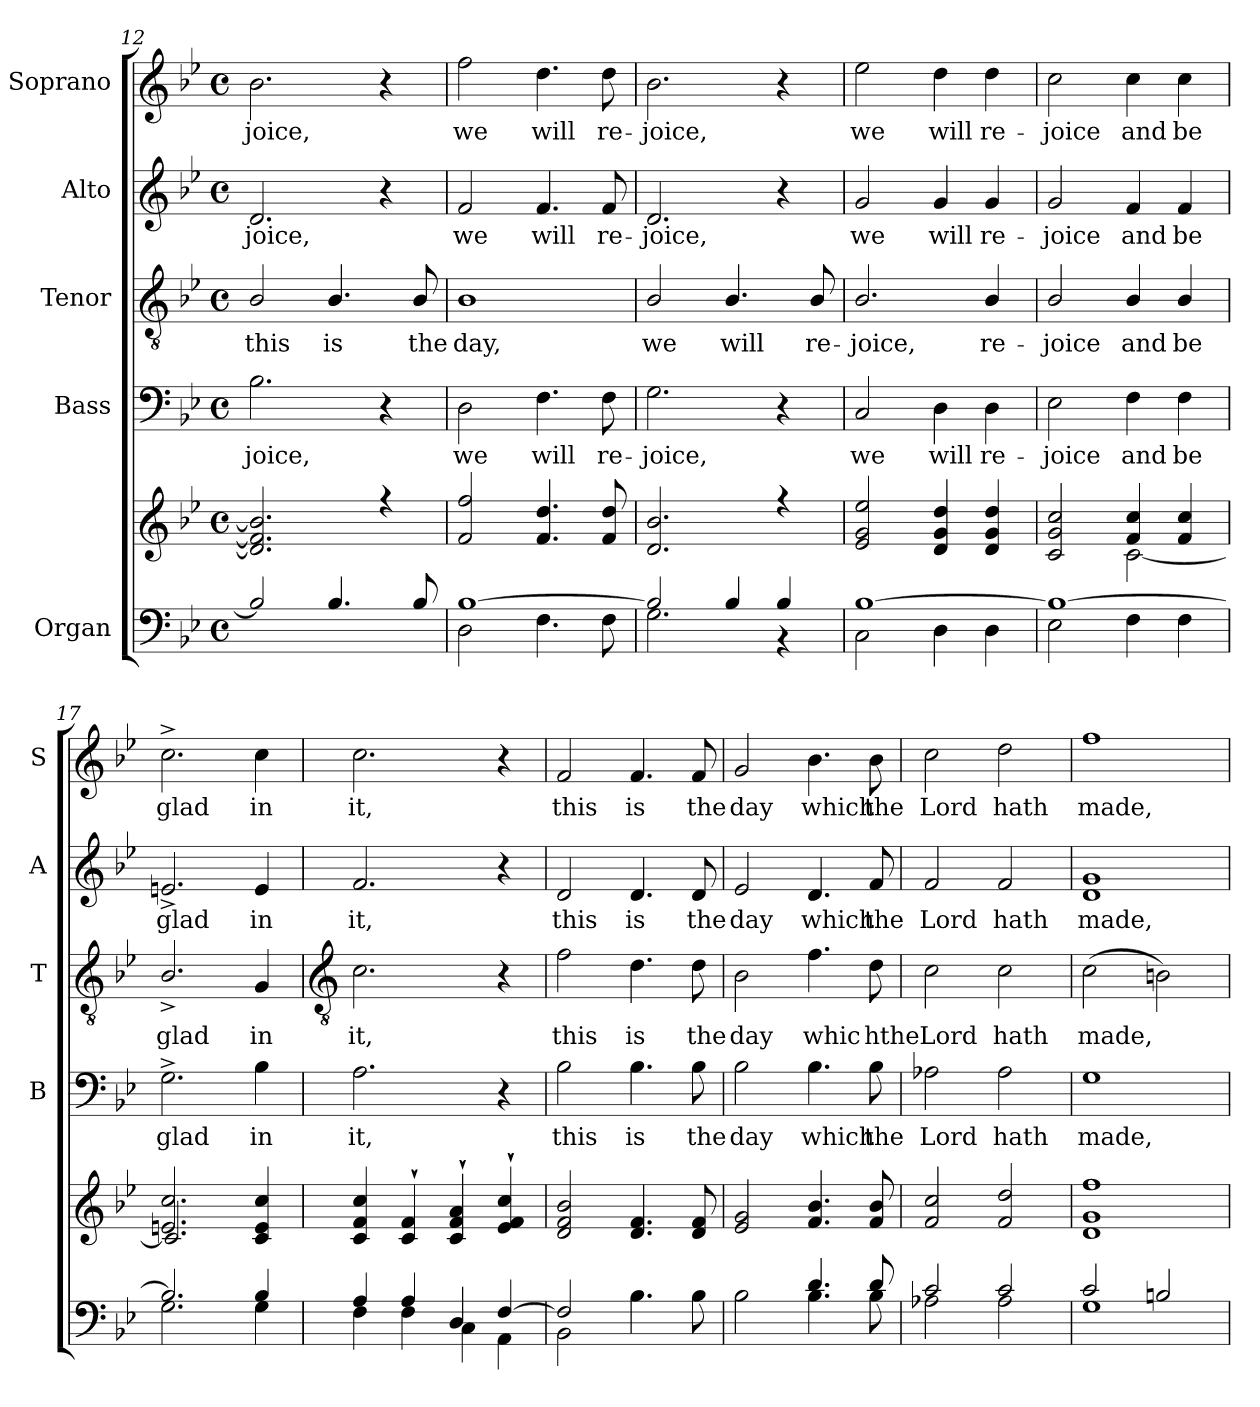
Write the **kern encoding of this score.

**kern	**kern	**kern	**text	**kern	**text	**kern	**text	**kern	**text
*part5	*part5	*part4	*part4	*part3	*part3	*part2	*part2	*part1	*part1
*staff6	*staff5	*staff4	*staff4	*staff3	*staff3	*staff2	*staff2	*staff1	*staff1
*I"Organ	*	*I"Bass	*	*I"Tenor	*	*I"Alto	*	*I"Soprano	*
*	*	*I'B	*	*I'T	*	*I'A	*	*I'S	*
*clefF4	*clefG2	*clefF4	*	*clefGv2	*	*clefG2	*	*clefG2	*
*k[b-e-]	*k[b-e-]	*k[b-e-]	*	*k[b-e-]	*	*k[b-e-]	*	*k[b-e-]	*
*B-:	*B-:	*B-:	*	*B-:	*	*B-:	*	*B-:	*
*M4/4	*M4/4	*M4/4	*	*M4/4	*	*M4/4	*	*M4/4	*
*met(c)	*met(c)	*met(c)	*	*met(c)	*	*met(c)	*	*met(c)	*
=12	=12	=12	=12	=12	=12	=12	=12	=12	=12
*^	*^	*	*	*	*	*	*	*	*
!	!	!	!	!	!LO:LY:b	!	!LO:LY:b	!	!LO:LY:b	!	!LO:LY:b
2B-/]	1ryy	2.d] 2.f] 2.b-]	1ryy	2.B-	-joice,	2B-/	this	2.d	-joice,	2.b-	-joice,
!	!	!	!	!	!	!	!LO:LY:b	!	!	!	!
4.B-/	.	.	.	.	.	4.B-/	is	.	.	.	.
.	.	4r	.	4r	.	.	.	4r	.	4r	.
!	!	!	!	!	!	!	!LO:LY:b	!	!	!	!
8B-/	.	.	.	.	.	8B-/	the	.	.	.	.
=13	=13	=13	=13	=13	=13	=13	=13	=13	=13	=13	=13
!	!	!	!	!	!LO:LY:b	!	!LO:LY:b	!	!LO:LY:b	!	!LO:LY:b
[1B-/	2D\	2f 2ff	1ryy	2D	we	1B-	day,	2f	we	2ff	we
!	!	!	!	!	!LO:LY:b	!	!	!	!LO:LY:b	!	!LO:LY:b
.	4.F\	4.f 4.dd	.	4.F	will	.	.	4.f	will	4.dd	will
!	!	!	!	!	!LO:LY:b	!	!	!	!LO:LY:b	!	!LO:LY:b
.	8F\	8f 8dd	.	8F	re-	.	.	8f	re-	8dd	re-
=14	=14	=14	=14	=14	=14	=14	=14	=14	=14	=14	=14
!	!	!	!	!	!LO:LY:b	!	!LO:LY:b	!	!LO:LY:b	!	!LO:LY:b
2B-/]	2.G\	2.d 2.b-	1ryy	2.G	-joice,	2B-/	we	2.d	-joice,	2.b-	-joice,
!	!	!	!	!	!	!	!LO:LY:b	!	!	!	!
4B-/	.	.	.	.	.	4.B-/	will	.	.	.	.
4B-/	4r	4r	.	4r	.	.	.	4r	.	4r	.
!	!	!	!	!	!	!	!LO:LY:b	!	!	!	!
.	.	.	.	.	.	8B-/	re-	.	.	.	.
=15	=15	=15	=15	=15	=15	=15	=15	=15	=15	=15	=15
!	!	!	!	!	!LO:LY:b	!	!LO:LY:b	!	!LO:LY:b	!	!LO:LY:b
[1B-/	2C\	2e- 2g 2ee-	1ryy	2C	we	2.B-/	-joice,	2g	we	2ee-	we
!	!	!	!	!	!LO:LY:b	!	!	!	!LO:LY:b	!	!LO:LY:b
.	4D\	4d 4g 4dd	.	4D	will	.	.	4g	will	4dd	will
!	!	!	!	!	!LO:LY:b	!	!LO:LY:b	!	!LO:LY:b	!	!LO:LY:b
.	4D\	4d 4g 4dd	.	4D	re-	4B-/	re-	4g	re-	4dd	re-
=16	=16	=16	=16	=16	=16	=16	=16	=16	=16	=16	=16
!	!	!	!	!	!LO:LY:b	!	!LO:LY:b	!	!LO:LY:b	!	!LO:LY:b
1B-/_	2E-\	2c 2g 2cc	2ryy	2E-	-joice	2B-/	-joice	2g	-joice	2cc	-joice
!	!	!	!	!	!LO:LY:b	!	!LO:LY:b	!	!LO:LY:b	!	!LO:LY:b
.	4F\	4f 4cc	[2c\	4F	and	4B-/	and	4f	and	4cc	and
!	!	!	!	!	!LO:LY:b	!	!LO:LY:b	!	!LO:LY:b	!	!LO:LY:b
.	4F\	4f 4cc	.	4F	be	4B-/	be	4f	be	4cc	be
=17	=17	=17	=17	=17	=17	=17	=17	=17	=17	=17	=17
!	!	!	!	!	!LO:LY:b	!	!LO:LY:b	!	!LO:LY:b	!	!LO:LY:b
2.B-/]	2.G\	2.en 2.cc	2.c/]	2.G^	glad	2.B-^/	glad	2.en^	glad	2.cc^	glad
!	!	!	!	!	!LO:LY:b	!	!LO:LY:b	!	!LO:LY:b	!	!LO:LY:b
4B-/	4G\	4c 4e 4cc	4ryy	4B-	in	4G	in	4e	in	4cc	in
!!LO:LB:g=z
=18	=18	=18	=18	=18	=18	=18	=18	=18	=18	=18	=18
*	*	*	*	*	*	*clefGv2	*	*	*	*	*
!	!	!	!	!	!LO:LY:b	!	!LO:LY:b	!	!LO:LY:b	!	!LO:LY:b
4A/	4F\	4c 4f 4cc	1ryy	2.A	it,	2.c	it,	2.f	it,	2.cc	it,
4A/	4F\	4c` 4f`	.	.	.	.	.	.	.	.	.
4D/	4C\	4c` 4f` 4a`	.	.	.	.	.	.	.	.	.
[4F/	4AA\	4e-` 4f` 4cc`	.	4r	.	4r	.	4r	.	4r	.
=19	=19	=19	=19	=19	=19	=19	=19	=19	=19	=19	=19
!	!	!	!	!	!LO:LY:b	!	!LO:LY:b	!	!LO:LY:b	!	!LO:LY:b
2F/]	2BB-\	2d 2f 2b-	1ryy	2B-	this	2f	this	2d	this	2f	this
!	!	!	!	!	!LO:LY:b	!	!LO:LY:b	!	!LO:LY:b	!	!LO:LY:b
2ryy	4.B-\	4.d 4.f	.	4.B-	is	4.d	is	4.d	is	4.f	is
!	!	!	!	!	!LO:LY:b	!	!LO:LY:b	!	!LO:LY:b	!	!LO:LY:b
.	8B-\	8d 8f	.	8B-	the	8d	the	8d	the	8f	the
=20	=20	=20	=20	=20	=20	=20	=20	=20	=20	=20	=20
!	!	!	!	!	!LO:LY:b	!	!LO:LY:b	!	!LO:LY:b	!	!LO:LY:b
2ryy	2B-\	2e- 2g	1ryy	2B-	day	2B-	day	2e-	day	2g	day
!	!	!	!	!	!LO:LY:b	!	!LO:LY:b	!	!LO:LY:b	!	!LO:LY:b
4.d/	4.B-\	4.f 4.b-	.	4.B-	which	4.f	whic	4.d	which	4.b-	which
!	!	!	!	!	!LO:LY:b	!	!LO:LY:b	!	!LO:LY:b	!	!LO:LY:b
8d/	8B-\	8f 8b-	.	8B-	the	8d	hthe	8f	the	8b-	the
=21	=21	=21	=21	=21	=21	=21	=21	=21	=21	=21	=21
!	!	!	!	!	!LO:LY:b	!	!LO:LY:b	!	!LO:LY:b	!	!LO:LY:b
2c/	2A-X\	2f 2cc	1ryy	2A-X	Lord	2c	Lord	2f	Lord	2cc	Lord
!	!	!	!	!	!LO:LY:b	!	!LO:LY:b	!	!LO:LY:b	!	!LO:LY:b
2c/	2A-\	2f 2dd	.	2A-	hath	2c	hath	2f	hath	2dd	hath
=22	=22	=22	=22	=22	=22	=22	=22	=22	=22	=22	=22
!	!	!	!	!	!LO:LY:b	!	!LO:LY:b	!	!LO:LY:b	!	!LO:LY:b
2c/	1G\	1d 1g 1ff	1ryy	1G	made,	(>2c	made,	1d 1g	made,	1ff	made,
2Bn/	.	.	.	.	.	2Bn)	.	.	.	.	.
*v	*v	*	*	*	*	*	*	*	*	*	*
*	*v	*v	*	*	*	*	*	*	*	*
=	=	=	=	=	=	=	=	=	=
*-	*-	*-	*-	*-	*-	*-	*-	*-	*-
